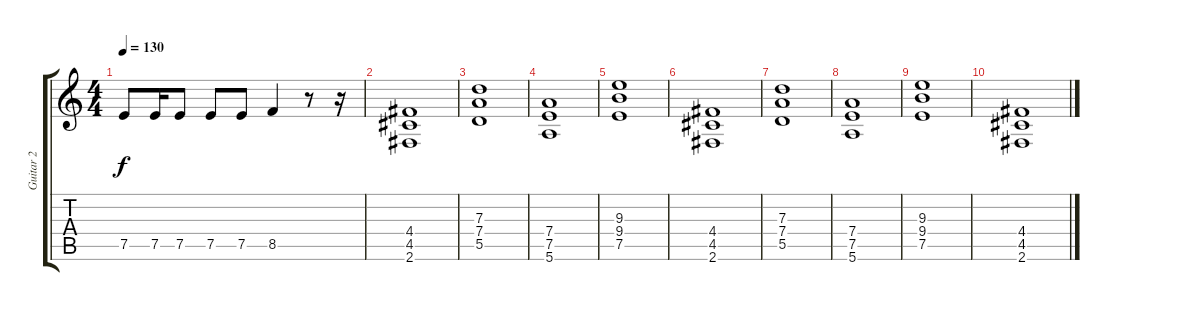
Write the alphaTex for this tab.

\track ("Guitar 2" "Guitar 2") {instrument distortionguitar}
\staff {score tabs}
\tuning (E4 B3 G3 D3 A2 E2) {hide}
\ts (4 4)
\tempo 130
\clef g2
\ks c
7.5.8{dy f} 7.5.16 7.5.8 7.5.8 7.5.8 8.5.4 r.8 r.16 |
(4.4 4.5 2.6).1 |
(7.3 7.4 5.5).1 |
(7.4 7.5 5.6).1 |
(9.3 9.4 7.5).1 |
(4.4 4.5 2.6).1 |
(7.3 7.4 5.5).1 |
(7.4 7.5 5.6).1 |
(9.3 9.4 7.5).1 |
(4.4 4.5 2.6).1
